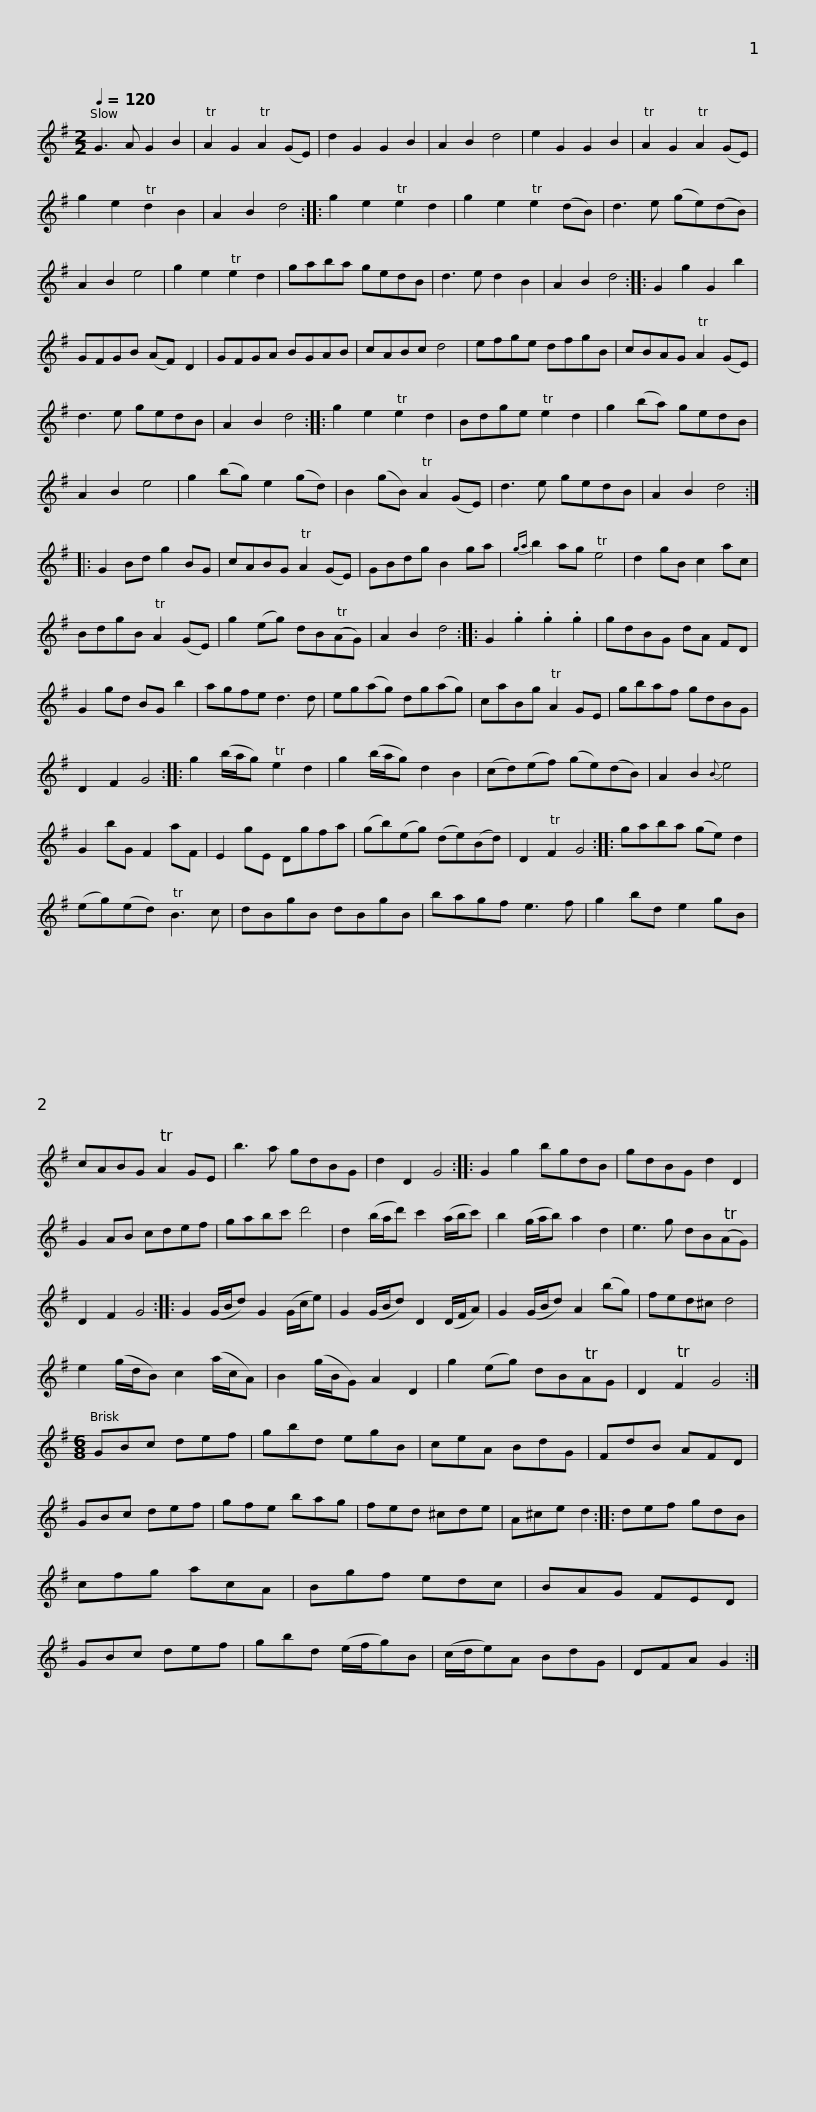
X:1
L:1/8
Q:1/4=120
M:2/2
I:linebreak $
K:G
V:1 treble
V:1
 G3 A G2 B2 | TA2 G2 TA2 (GE) | d2 G2 G2 B2 | A2 B2 d4 | e2 G2 G2 B2 | %5
 TA2 G2 TA2 (GE) | g2 e2 Td2 B2 | A2 B2 d4 :: g2 e2 Te2 d2 |$ g2 e2 Te2 (dB) | %10
 d3 e (ge)(dB) | A2 B2 e4 | g2 e2 Te2 d2 | gaba gedB | d3 e d2 B2 | %15
 A2 B2 d4 :: G2 g2 G2 b2 |$ GFGB (AF) D2 | GFGA BGAB | cABc d4 | %20
 efge dfgB | cBAG TA2 (GE) | d3 e gedB | A2 B2 d4 ::$ g2 e2 Te2 d2 | %25
 Bdge Te2 d2 | g2 (ba) gedB | A2 B2 e4 | g2 (bg) e2 (gd) | B2 (gB) TA2 (GE) | %30
 d3 e gedB |$ A2 B2 d4 :: G2 Bd g2 BG | cABG TA2 (GE) | GBdg B2 ga | %35
{ga} b2 ag Te4 | d2 gB c2 ac | BdgB TA2 (GE) |$ g2 (eg) dB(TAG) | A2 B2 d4 :: %40
 G2 .g2 .g2 .g2 | gdBG dA FD | G2 gd BG b2 | agfe d3 d | eg(ag) dg(ag) |$ %45
 caBg TA2 GE | gbaf gdBG | D2 F2 G4 :: g2 (b/a/g) Te2 d2 | g2 (b/a/g) d2 B2 | %50
 (cd)(ef) (ge)(dB) |$ A2 B2{B} e4 | G2 bG F2 aF | E2 gE Dgfa | (gb)(eg) (de)(Bd) | %55
 D2 TF2 G4 :: gaba (ge) d2 | (eg)(ed) TB3 c |$ dBgB dBgB | bagf e3 f | %60
 g2 bd e2 gB | cABG TA2 GE | b3 a gdBG | d2 D2 G4 ::$ G2 g2 bgdB | %65
 gdBG d2 D2 | G2 AB cdef | gabc' d'4 | d2 (b/a/d') c'2 (a/b/c') | b2 (g/a/b) a2 d2 |$ %70
 e3 g dB(TAG) | D2 F2 G4 :: G2 (G/B/d) G2 (G/c/e) | G2 (G/B/d) D2 (D/F/A) | G2 (G/B/d) A2 (bg) | %75
 fed^c d4 |$ e2 (g/d/B) c2 (a/c/A) | B2 (g/B/G) A2 D2 | g2 (eg) dBTAG | D2 TF2 G4 :| %80
[M:6/8] GBc def | gbd egB | ceA BdG |$ FdB AFD | GBc def | %85
 gfe bag | fed ^cde | A^ce d2 :: def gdB | cfg acA |$ %90
 Bgf edc | BAG FED | GBc def | gbd (e/f/g)B | (c/d/e)A BdG | %95
 DFA G2 :| %96
